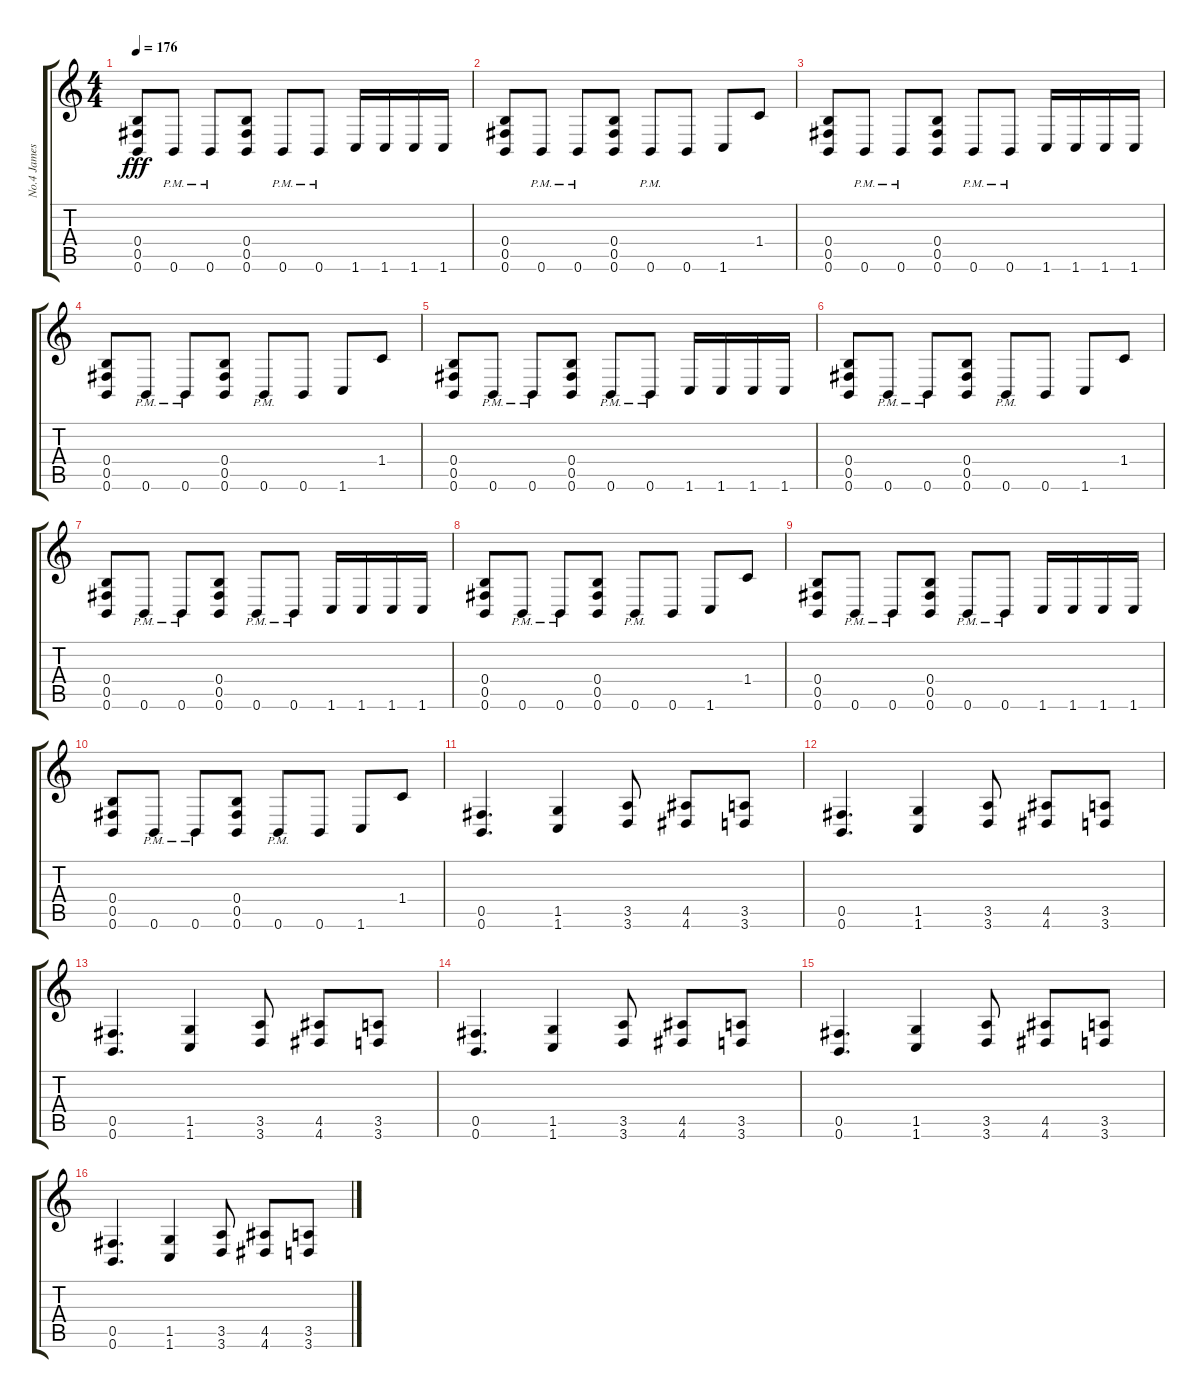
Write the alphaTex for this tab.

\track ("No.4 James" "No.4 James") {instrument distortionguitar}
\staff {score tabs}
\tuning (Db4 Ab3 E3 B2 Gb2 B1) {hide}
\ts (4 4)
\tempo 176
\clef g2
\ks c
(0.4 0.5 0.6).8{dy fff} 0.6{pm}.8 0.6{pm}.8 (0.4 0.5 0.6).8 0.6{pm}.8 0.6{pm}.8 1.6.16 1.6.16 1.6.16 1.6.16 |
(0.4 0.5 0.6).8 0.6{pm}.8 0.6{pm}.8 (0.4 0.5 0.6).8 0.6{pm}.8 0.6.8 1.6.8 1.4.8 |
(0.4 0.5 0.6).8 0.6{pm}.8 0.6{pm}.8 (0.4 0.5 0.6).8 0.6{pm}.8 0.6{pm}.8 1.6.16 1.6.16 1.6.16 1.6.16 |
(0.4 0.5 0.6).8 0.6{pm}.8 0.6{pm}.8 (0.4 0.5 0.6).8 0.6{pm}.8 0.6.8 1.6.8 1.4.8 |
(0.4 0.5 0.6).8 0.6{pm}.8 0.6{pm}.8 (0.4 0.5 0.6).8 0.6{pm}.8 0.6{pm}.8 1.6.16 1.6.16 1.6.16 1.6.16 |
(0.4 0.5 0.6).8 0.6{pm}.8 0.6{pm}.8 (0.4 0.5 0.6).8 0.6{pm}.8 0.6.8 1.6.8 1.4.8 |
(0.4 0.5 0.6).8 0.6{pm}.8 0.6{pm}.8 (0.4 0.5 0.6).8 0.6{pm}.8 0.6{pm}.8 1.6.16 1.6.16 1.6.16 1.6.16 |
(0.4 0.5 0.6).8 0.6{pm}.8 0.6{pm}.8 (0.4 0.5 0.6).8 0.6{pm}.8 0.6.8 1.6.8 1.4.8 |
(0.4 0.5 0.6).8 0.6{pm}.8 0.6{pm}.8 (0.4 0.5 0.6).8 0.6{pm}.8 0.6{pm}.8 1.6.16 1.6.16 1.6.16 1.6.16 |
(0.4 0.5 0.6).8 0.6{pm}.8 0.6{pm}.8 (0.4 0.5 0.6).8 0.6{pm}.8 0.6.8 1.6.8 1.4.8 |
(0.5 0.6).4{d} (1.5 1.6).4 (3.5 3.6).8 (4.5 4.6).8 (3.5 3.6).8 |
(0.5 0.6).4{d} (1.5 1.6).4 (3.5 3.6).8 (4.5 4.6).8 (3.5 3.6).8 |
(0.5 0.6).4{d} (1.5 1.6).4 (3.5 3.6).8 (4.5 4.6).8 (3.5 3.6).8 |
(0.5 0.6).4{d} (1.5 1.6).4 (3.5 3.6).8 (4.5 4.6).8 (3.5 3.6).8 |
(0.5 0.6).4{d} (1.5 1.6).4 (3.5 3.6).8 (4.5 4.6).8 (3.5 3.6).8 |
(0.5 0.6).4{d} (1.5 1.6).4 (3.5 3.6).8 (4.5 4.6).8 (3.5 3.6).8
